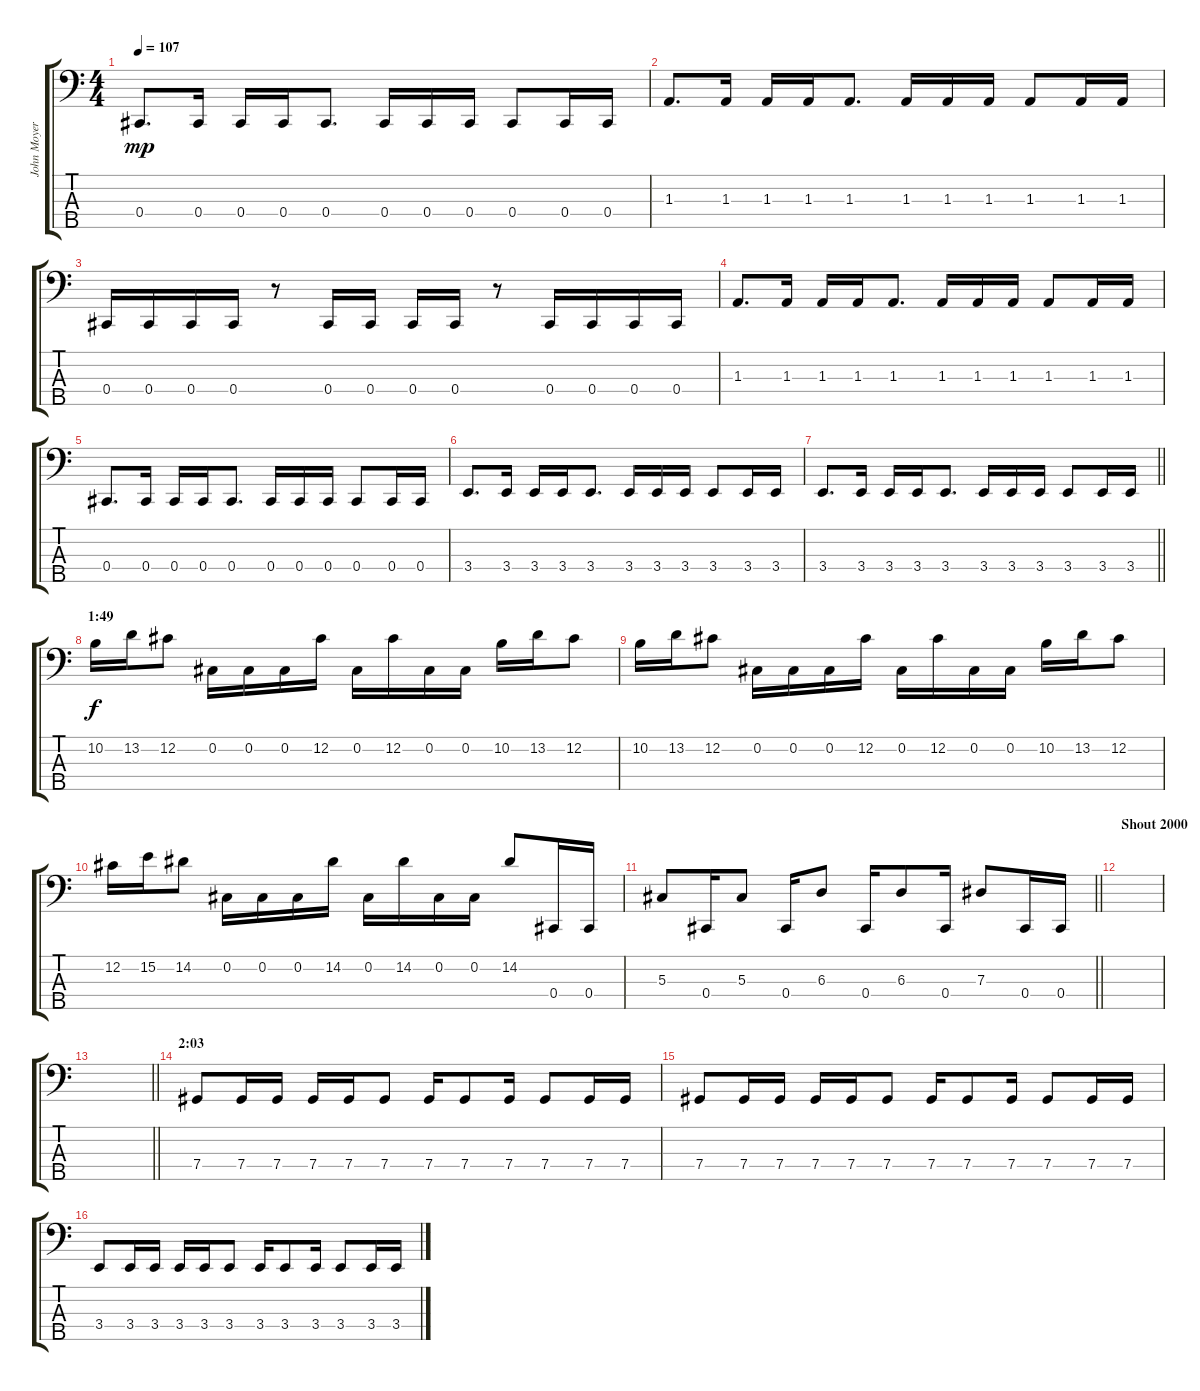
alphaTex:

\track ("John Moyer" "John Moyer") {instrument electricbasspick}
\staff {score tabs}
\tuning (Gb2 Db2 Ab1 Db1 Bb0) {hide}
\ts (4 4)
\tempo 107
\clef f4
\ks c
0.4.8{d dy mp} 0.4.16 0.4.16 0.4.16 0.4.8{d} 0.4.16 0.4.16 0.4.16 0.4.8 0.4.16 0.4.16 |
1.3.8{d} 1.3.16 1.3.16 1.3.16 1.3.8{d} 1.3.16 1.3.16 1.3.16 1.3.8 1.3.16 1.3.16 |
0.4.16 0.4.16 0.4.16 0.4.16 r.8 0.4.16 0.4.16 0.4.16 0.4.16 r.8 0.4.16 0.4.16 0.4.16 0.4.16 |
1.3.8{d} 1.3.16 1.3.16 1.3.16 1.3.8{d} 1.3.16 1.3.16 1.3.16 1.3.8 1.3.16 1.3.16 |
0.4.8{d} 0.4.16 0.4.16 0.4.16 0.4.8{d} 0.4.16 0.4.16 0.4.16 0.4.8 0.4.16 0.4.16 |
3.4.8{d} 3.4.16 3.4.16 3.4.16 3.4.8{d} 3.4.16 3.4.16 3.4.16 3.4.8 3.4.16 3.4.16 |
\barLineRight lightlight
3.4.8{d} 3.4.16 3.4.16 3.4.16 3.4.8{d} 3.4.16 3.4.16 3.4.16 3.4.8 3.4.16 3.4.16 |
\section ("" "1:49")
10.2.16{dy f} 13.2.16 12.2.8 0.2.16 0.2.16 0.2.16 12.2.16 0.2.16 12.2.16 0.2.16 0.2.16 10.2.16 13.2.16 12.2.8 |
10.2.16 13.2.16 12.2.8 0.2.16 0.2.16 0.2.16 12.2.16 0.2.16 12.2.16 0.2.16 0.2.16 10.2.16 13.2.16 12.2.8 |
12.2.16 15.2.16 14.2.8 0.2.16 0.2.16 0.2.16 14.2.16 0.2.16 14.2.16 0.2.16 0.2.16 14.2.8 0.4.16 0.4.16 |
\barLineRight lightlight
5.3.8 0.4.16 5.3.8 0.4.16 6.3.8 0.4.16 6.3.8 0.4.16 7.3.8 0.4.16 0.4.16 |
\section ("" "Shout 2000")
|
\barLineRight lightlight
|
\section ("" "2:03")
7.4.8 7.4.16 7.4.16 7.4.16 7.4.16 7.4.8 7.4.16 7.4.8 7.4.16 7.4.8 7.4.16 7.4.16 |
7.4.8 7.4.16 7.4.16 7.4.16 7.4.16 7.4.8 7.4.16 7.4.8 7.4.16 7.4.8 7.4.16 7.4.16 |
3.4.8 3.4.16 3.4.16 3.4.16 3.4.16 3.4.8 3.4.16 3.4.8 3.4.16 3.4.8 3.4.16 3.4.16
